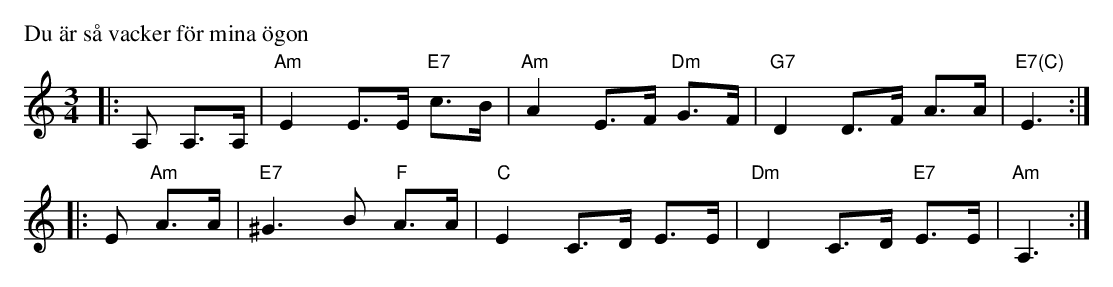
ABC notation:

X:1
P: Du \"ar s\aa vacker f\"or mina \"ogon
M: 3/4
L: a/8
K: Am
|: A, A,>A, | "Am"E2 E>E "E7"c>B | "Am"A2 E>F "Dm"G>F | "G7"D2 D>F A>A | "E7(C)"E3 :|
|: E "Am"A>A | "E7"^G3 B "F"A>A | "C"E2 C>D E>E | "Dm"D2 C>D "E7"E>E | "Am"A,3 :|
